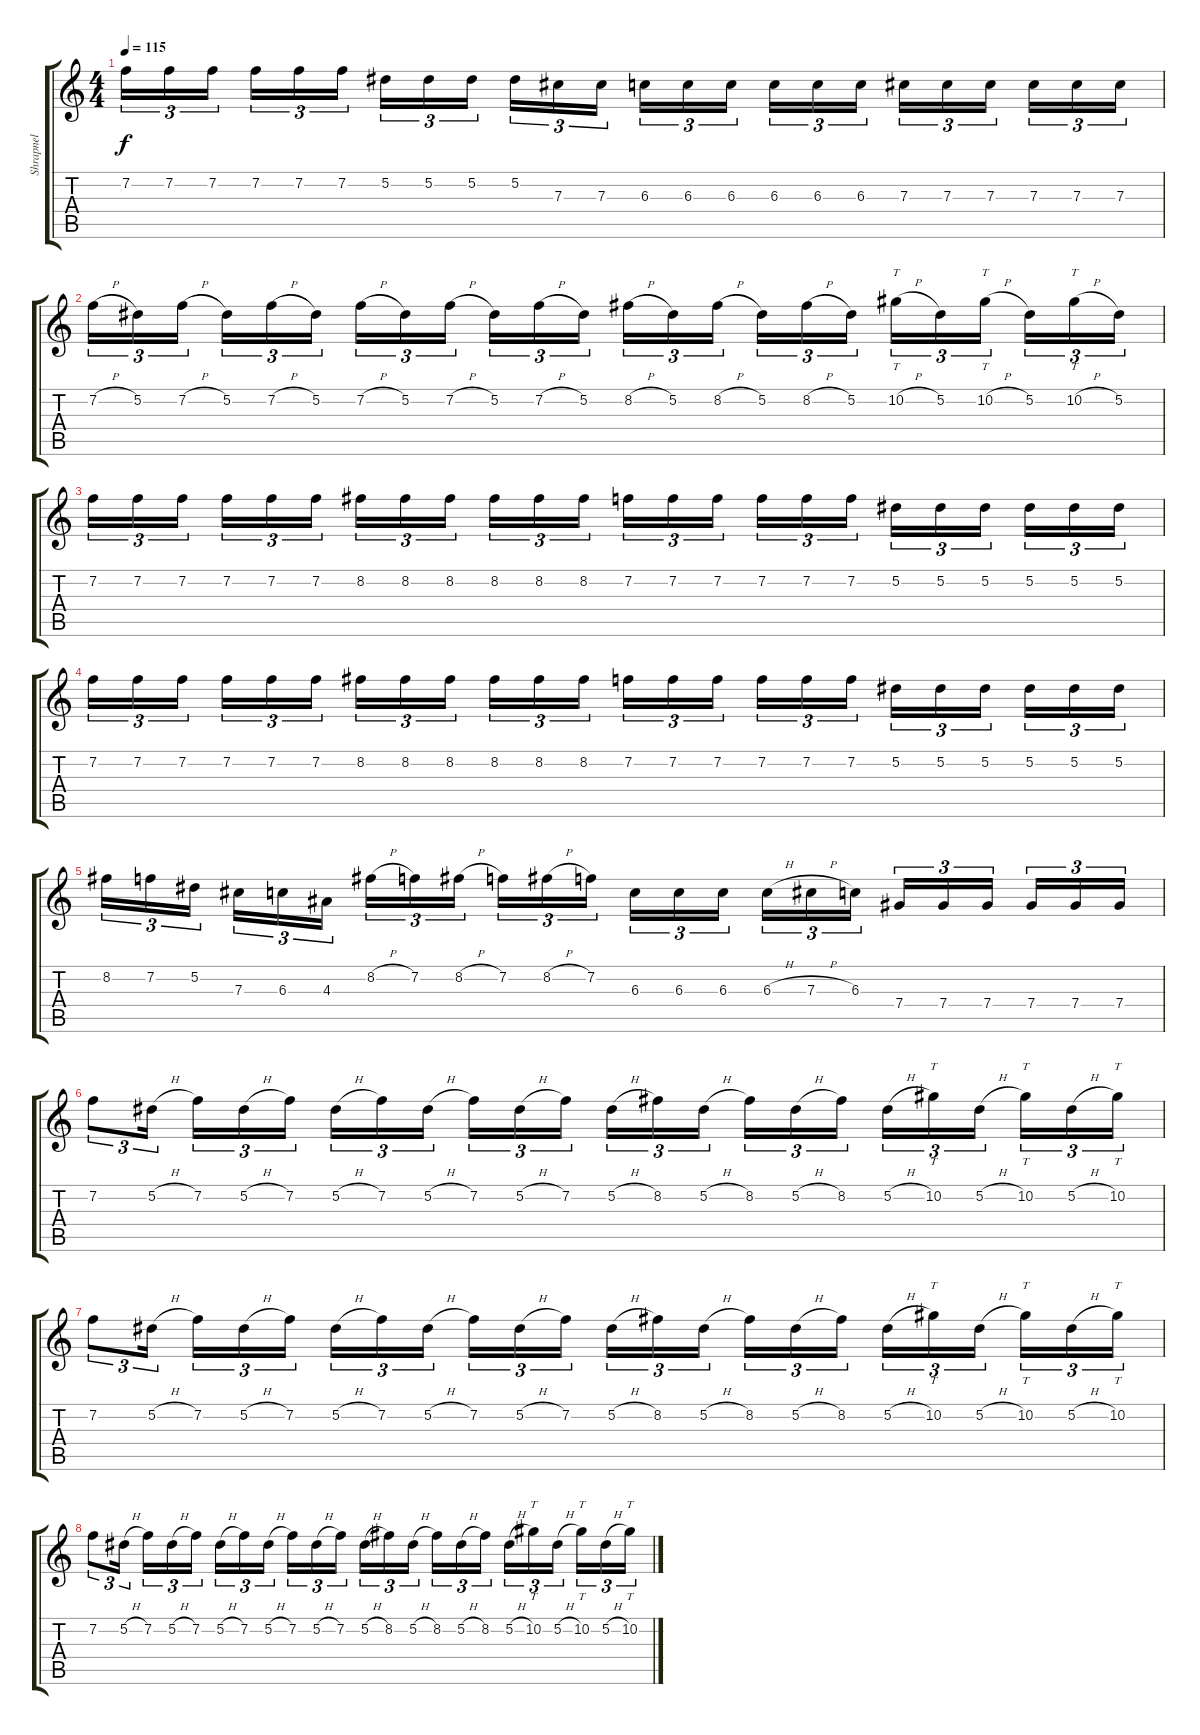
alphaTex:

\track ("Shrapnel" "Shrapnel") {instrument distortionguitar}
\staff {score tabs}
\tuning (Eb4 Bb3 Gb3 Db3 Ab2 Eb2) {hide}
\ts (4 4)
\tempo 115
\clef g2
\ks c
7.2.16{tu (3 2) dy f} 7.2.16{tu (3 2)} 7.2.16{tu (3 2) beam splitsecondary} 7.2.16{tu (3 2)} 7.2.16{tu (3 2)} 7.2.16{tu (3 2)} 5.2.16{tu (3 2)} 5.2.16{tu (3 2)} 5.2.16{tu (3 2) beam splitsecondary} 5.2.16{tu (3 2)} 7.3.16{tu (3 2)} 7.3.16{tu (3 2)} 6.3.16{tu (3 2)} 6.3.16{tu (3 2)} 6.3.16{tu (3 2) beam splitsecondary} 6.3.16{tu (3 2)} 6.3.16{tu (3 2)} 6.3.16{tu (3 2)} 7.3.16{tu (3 2)} 7.3.16{tu (3 2)} 7.3.16{tu (3 2) beam splitsecondary} 7.3.16{tu (3 2)} 7.3.16{tu (3 2)} 7.3.16{tu (3 2)} |
7.2{h}.16{tu (3 2)} 5.2.16{tu (3 2)} 7.2{h}.16{tu (3 2) beam splitsecondary} 5.2.16{tu (3 2)} 7.2{h}.16{tu (3 2)} 5.2.16{tu (3 2)} 7.2{h}.16{tu (3 2)} 5.2.16{tu (3 2)} 7.2{h}.16{tu (3 2) beam splitsecondary} 5.2.16{tu (3 2)} 7.2{h}.16{tu (3 2)} 5.2.16{tu (3 2)} 8.2{h}.16{tu (3 2)} 5.2.16{tu (3 2)} 8.2{h}.16{tu (3 2) beam splitsecondary} 5.2.16{tu (3 2)} 8.2{h}.16{tu (3 2)} 5.2.16{tu (3 2)} 10.2{h}.16{tt tu (3 2)} 5.2.16{tu (3 2)} 10.2{h}.16{tt tu (3 2) beam splitsecondary} 5.2.16{tu (3 2)} 10.2{h}.16{tt tu (3 2)} 5.2.16{tu (3 2)} |
7.2.16{tu (3 2)} 7.2.16{tu (3 2)} 7.2.16{tu (3 2) beam splitsecondary} 7.2.16{tu (3 2)} 7.2.16{tu (3 2)} 7.2.16{tu (3 2)} 8.2.16{tu (3 2)} 8.2.16{tu (3 2)} 8.2.16{tu (3 2) beam splitsecondary} 8.2.16{tu (3 2)} 8.2.16{tu (3 2)} 8.2.16{tu (3 2)} 7.2.16{tu (3 2)} 7.2.16{tu (3 2)} 7.2.16{tu (3 2) beam splitsecondary} 7.2.16{tu (3 2)} 7.2.16{tu (3 2)} 7.2.16{tu (3 2)} 5.2.16{tu (3 2)} 5.2.16{tu (3 2)} 5.2.16{tu (3 2) beam splitsecondary} 5.2.16{tu (3 2)} 5.2.16{tu (3 2)} 5.2.16{tu (3 2)} |
7.2.16{tu (3 2)} 7.2.16{tu (3 2)} 7.2.16{tu (3 2) beam splitsecondary} 7.2.16{tu (3 2)} 7.2.16{tu (3 2)} 7.2.16{tu (3 2)} 8.2.16{tu (3 2)} 8.2.16{tu (3 2)} 8.2.16{tu (3 2) beam splitsecondary} 8.2.16{tu (3 2)} 8.2.16{tu (3 2)} 8.2.16{tu (3 2)} 7.2.16{tu (3 2)} 7.2.16{tu (3 2)} 7.2.16{tu (3 2) beam splitsecondary} 7.2.16{tu (3 2)} 7.2.16{tu (3 2)} 7.2.16{tu (3 2)} 5.2.16{tu (3 2)} 5.2.16{tu (3 2)} 5.2.16{tu (3 2) beam splitsecondary} 5.2.16{tu (3 2)} 5.2.16{tu (3 2)} 5.2.16{tu (3 2)} |
8.2.16{tu (3 2)} 7.2.16{tu (3 2)} 5.2.16{tu (3 2) beam splitsecondary} 7.3.16{tu (3 2)} 6.3.16{tu (3 2)} 4.3.16{tu (3 2)} 8.2{h}.16{tu (3 2)} 7.2.16{tu (3 2)} 8.2{h}.16{tu (3 2) beam splitsecondary} 7.2.16{tu (3 2)} 8.2{h}.16{tu (3 2)} 7.2.16{tu (3 2)} 6.3.16{tu (3 2)} 6.3.16{tu (3 2)} 6.3.16{tu (3 2) beam splitsecondary} 6.3{h}.16{tu (3 2)} 7.3{h}.16{tu (3 2)} 6.3.16{tu (3 2)} 7.4.16{tu (3 2)} 7.4.16{tu (3 2)} 7.4.16{tu (3 2) beam splitsecondary} 7.4.16{tu (3 2)} 7.4.16{tu (3 2)} 7.4.16{tu (3 2)} |
7.2.8{tu (3 2)} 5.2{h}.16{tu (3 2) beam splitsecondary} 7.2.16{tu (3 2)} 5.2{h}.16{tu (3 2)} 7.2.16{tu (3 2)} 5.2{h}.16{tu (3 2)} 7.2.16{tu (3 2)} 5.2{h}.16{tu (3 2) beam splitsecondary} 7.2.16{tu (3 2)} 5.2{h}.16{tu (3 2)} 7.2.16{tu (3 2)} 5.2{h}.16{tu (3 2)} 8.2.16{tu (3 2)} 5.2{h}.16{tu (3 2) beam splitsecondary} 8.2.16{tu (3 2)} 5.2{h}.16{tu (3 2)} 8.2.16{tu (3 2)} 5.2{h}.16{tu (3 2)} 10.2.16{tt tu (3 2)} 5.2{h}.16{tu (3 2) beam splitsecondary} 10.2.16{tt tu (3 2)} 5.2{h}.16{tu (3 2)} 10.2.16{tt tu (3 2)} |
7.2.8{tu (3 2)} 5.2{h}.16{tu (3 2) beam splitsecondary} 7.2.16{tu (3 2)} 5.2{h}.16{tu (3 2)} 7.2.16{tu (3 2)} 5.2{h}.16{tu (3 2)} 7.2.16{tu (3 2)} 5.2{h}.16{tu (3 2) beam splitsecondary} 7.2.16{tu (3 2)} 5.2{h}.16{tu (3 2)} 7.2.16{tu (3 2)} 5.2{h}.16{tu (3 2)} 8.2.16{tu (3 2)} 5.2{h}.16{tu (3 2) beam splitsecondary} 8.2.16{tu (3 2)} 5.2{h}.16{tu (3 2)} 8.2.16{tu (3 2)} 5.2{h}.16{tu (3 2)} 10.2.16{tt tu (3 2)} 5.2{h}.16{tu (3 2) beam splitsecondary} 10.2.16{tt tu (3 2)} 5.2{h}.16{tu (3 2)} 10.2.16{tt tu (3 2)} |
7.2.8{tu (3 2)} 5.2{h}.16{tu (3 2) beam splitsecondary} 7.2.16{tu (3 2)} 5.2{h}.16{tu (3 2)} 7.2.16{tu (3 2)} 5.2{h}.16{tu (3 2)} 7.2.16{tu (3 2)} 5.2{h}.16{tu (3 2) beam splitsecondary} 7.2.16{tu (3 2)} 5.2{h}.16{tu (3 2)} 7.2.16{tu (3 2)} 5.2{h}.16{tu (3 2)} 8.2.16{tu (3 2)} 5.2{h}.16{tu (3 2) beam splitsecondary} 8.2.16{tu (3 2)} 5.2{h}.16{tu (3 2)} 8.2.16{tu (3 2)} 5.2{h}.16{tu (3 2)} 10.2.16{tt tu (3 2)} 5.2{h}.16{tu (3 2) beam splitsecondary} 10.2.16{tt tu (3 2)} 5.2{h}.16{tu (3 2)} 10.2.16{tt tu (3 2)}
